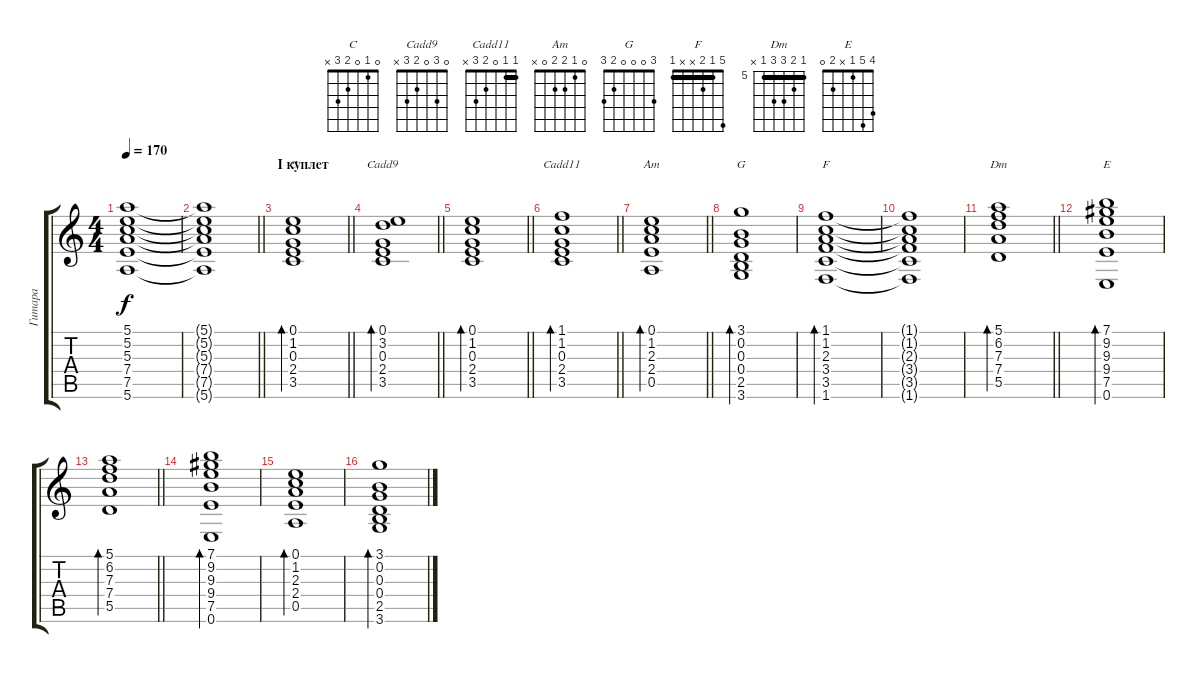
\track ("Гитара" "Гитара") {instrument acousticguitarsteel}
\staff {score tabs}
\tuning (E4 B3 G3 D3 A2 E2) {hide}
\chord ("C" 0 1 0 2 3 x)
\chord ("Cadd9" 0 3 0 2 3 x)
\chord ("Cadd11" 1 1 0 2 3 x) {barre 1}
\chord ("Am" 0 1 2 2 0 x)
\chord ("G" 3 0 0 0 2 3)
\chord ("F" 5 1 2 x x 1) {barre 1}
\chord ("Dm" 5 6 7 7 5 x) {firstfret 5 barre 5}
\chord ("E" 4 5 1 x 2 0)
\ts (4 4)
\tempo 170
\clef g2
\ks c
(5.1{t} 5.2{t} 5.3{t} 7.4{t} 7.5{t} 5.6{t}).1{dy f} |
\barLineRight lightlight
(5.1{t} 5.2{t} 5.3{t} 7.4{t} 7.5{t} 5.6{t}).1 |
\section ("" "I куплет")
\barLineRight lightlight
(0.1 1.2 0.3 2.4 3.5).1{bd 60 ch "C" volume 9} |
\barLineRight lightlight
(0.1 3.2 0.3 2.4 3.5).1{bd 60 ch "Cadd9"} |
\barLineRight lightlight
(0.1 1.2 0.3 2.4 3.5).1{bd 60} |
\barLineRight lightlight
(1.1 1.2 0.3 2.4 3.5).1{bd 60 ch "Cadd11"} |
\barLineRight lightlight
(0.1 1.2 2.3 2.4 0.5).1{bd 60 ch "Am"} |
(3.1 0.2 0.3 0.4 2.5 3.6).1{bd 60 ch "G"} |
(1.1 1.2 2.3 3.4 3.5 1.6).1{bd 60 ch "F"} |
(1.1{t} 1.2{t} 2.3{t} 3.4{t} 3.5{t} 1.6{t}).1 |
\barLineRight lightlight
(5.1 6.2 7.3 7.4 5.5).1{bd 60 ch "Dm"} |
(7.1 9.2 9.3 9.4 7.5 0.6).1{bd 60 ch "E"} |
\barLineRight lightlight
(5.1 6.2 7.3 7.4 5.5).1{bd 60} |
(7.1 9.2 9.3 9.4 7.5 0.6).1{bd 60} |
(0.1 1.2 2.3 2.4 0.5).1{bd 60} |
(3.1 0.2 0.3 0.4 2.5 3.6).1{bd 60}
